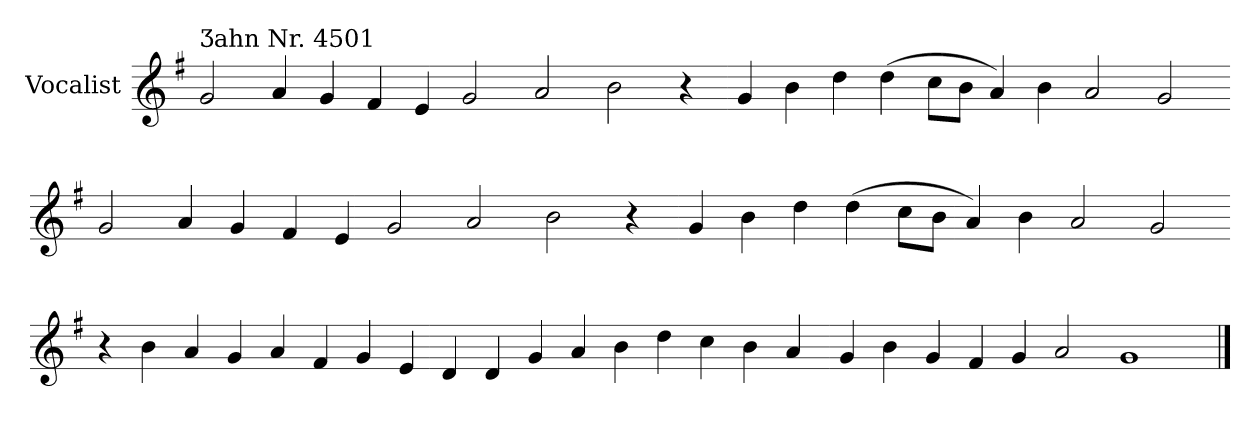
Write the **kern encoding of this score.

**kern
*part1
*staff1
*I"Vocalist
*k[f#]
*G:
=
!LO:TX:a:t=Ʒahn Nr. 4501
2g
4a
4g
4f#
4e
2g
2a
2b
4r
=1-
4g
4b
4dd
(4dd
8ccL
8bJ
4a)
4b
2a
2g
=-
2g
4a
4g
4f#
4e
2g
2a
2b
4r
=-
4g
4b
4dd
(4dd
8ccL
8bJ
4a)
4b
2a
2g
=-
4r
4b
4a
4g
4a
4f#
4g
4e
4d
4d
4g
4a
4b
4dd
4cc
4b
4a
=-
4g
4b
4g
4f#
4g
2a
1g
==
*-
